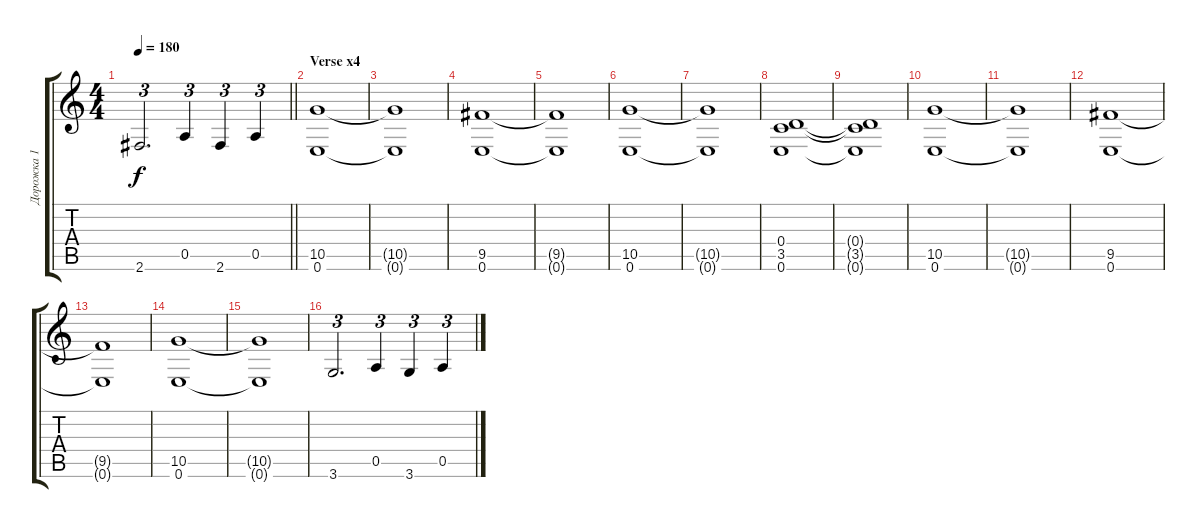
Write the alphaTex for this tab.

\track ("Дорожка 1" "Дорожка 1") {instrument distortionguitar}
\staff {score tabs}
\tuning (E4 B3 G3 D3 A2 E2) {hide}
\ts (4 4)
\tempo 180
\clef g2
\barLineRight lightlight
\ks c
2.6.2{d tu (3 2) dy f} 0.5.4{tu (3 2)} 2.6.4{tu (3 2)} 0.5.4{tu (3 2)} |
\section ("" "Verse x4")
(10.5 0.6).1 |
(10.5{t} 0.6{t}).1 |
(9.5 0.6).1 |
(9.5{t} 0.6{t}).1 |
(10.5 0.6).1 |
(10.5{t} 0.6{t}).1 |
(0.4 3.5 0.6).1 |
(0.4{t} 3.5{t} 0.6{t}).1 |
(10.5 0.6).1 |
(10.5{t} 0.6{t}).1 |
(9.5 0.6).1 |
(9.5{t} 0.6{t}).1 |
(10.5 0.6).1 |
(10.5{t} 0.6{t}).1 |
3.6.2{d tu (3 2)} 0.5.4{tu (3 2)} 3.6.4{tu (3 2)} 0.5.4{tu (3 2)}
